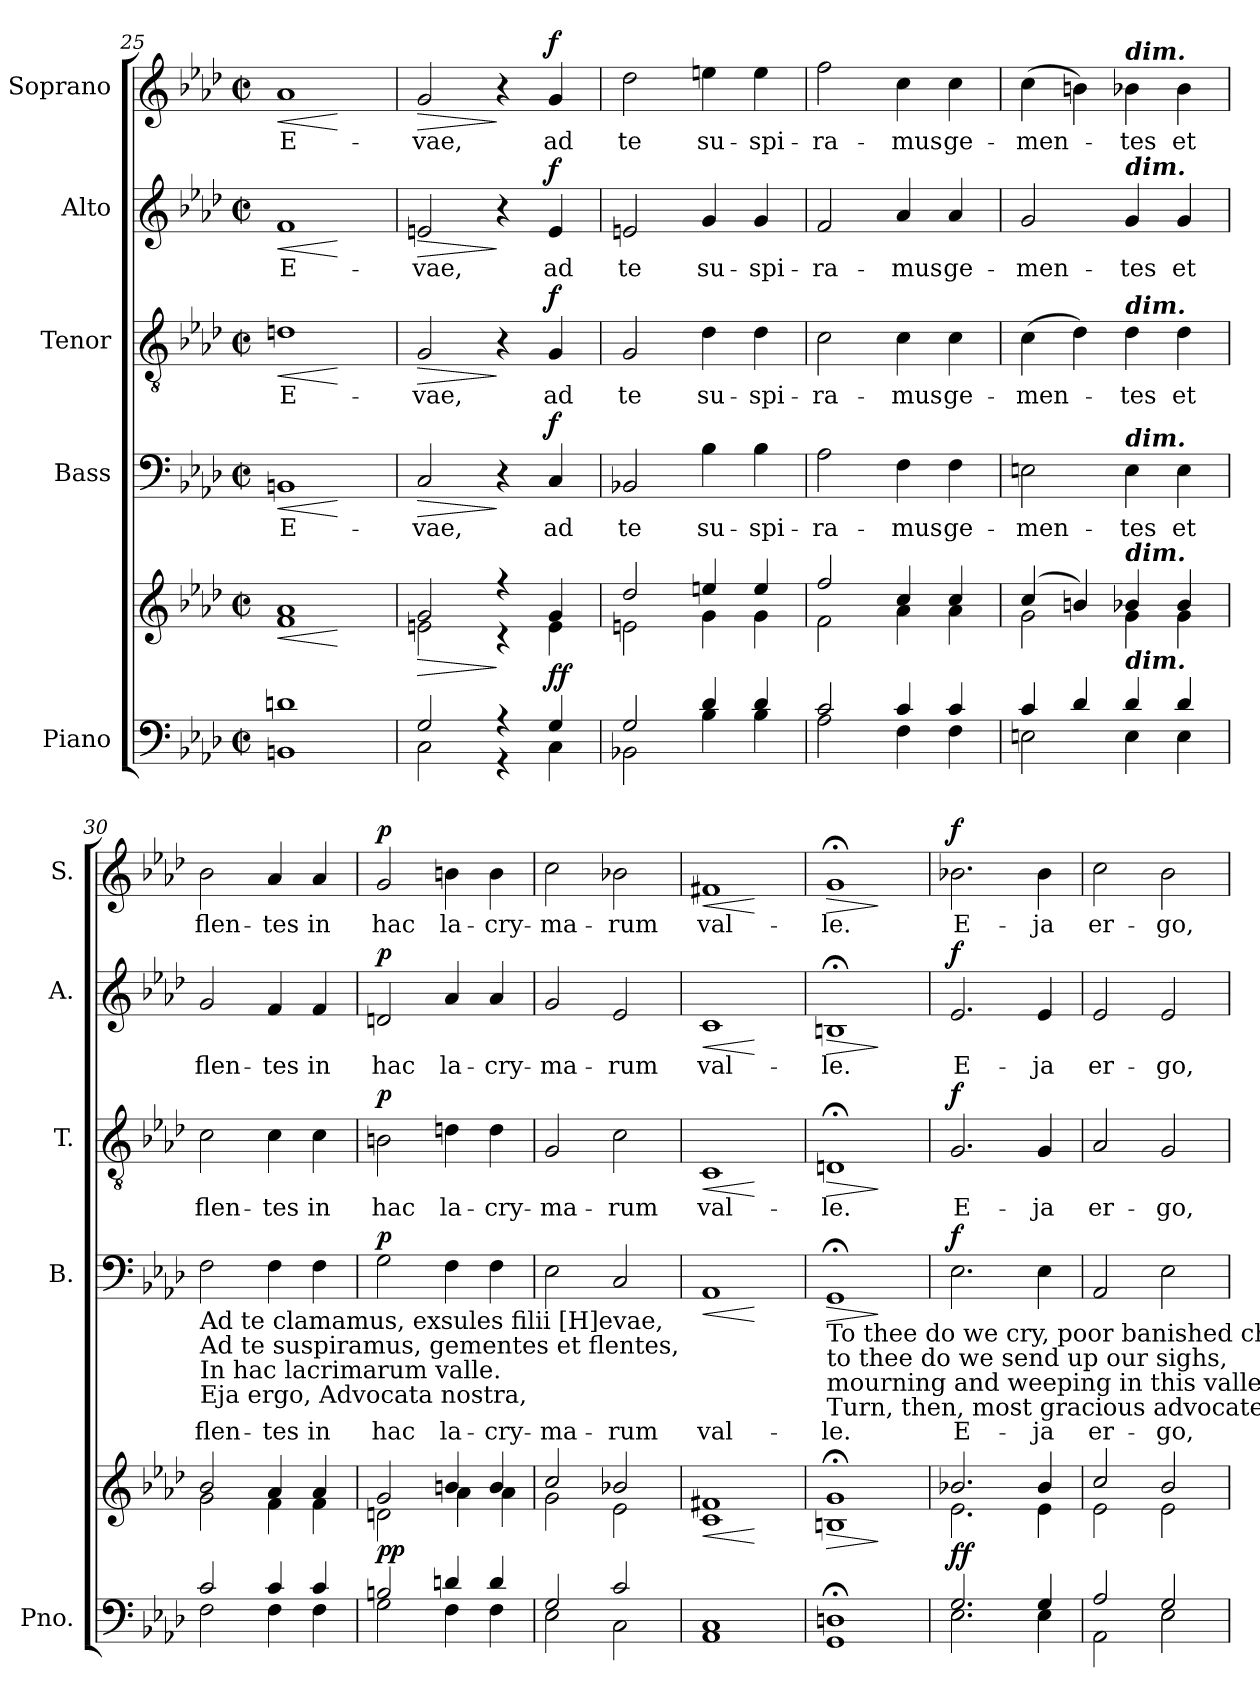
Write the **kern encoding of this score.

**kern	**kern	**dynam	**kern	**text	**dynam	**kern	**text	**dynam	**kern	**text	**dynam	**kern	**text	**dynam
*part5	*part5	*part5	*part4	*part4	*part4	*part3	*part3	*part3	*part2	*part2	*part2	*part1	*part1	*part1
*staff6	*staff5	*staff5/6	*staff4	*staff4	*staff4	*staff3	*staff3	*staff3	*staff2	*staff2	*staff2	*staff1	*staff1	*staff1
*I"Piano	*	*	*I"Bass	*	*	*I"Tenor	*	*	*I"Alto	*	*	*I"Soprano	*	*
*I'Pno.	*	*	*I'B.	*	*	*I'T.	*	*	*I'A.	*	*	*I'S.	*	*
*clefF4	*clefG2	*	*clefF4	*	*	*clefGv2	*	*	*clefG2	*	*	*clefG2	*	*
*k[b-e-a-d-]	*k[b-e-a-d-]	*	*k[b-e-a-d-]	*	*	*k[b-e-a-d-]	*	*	*k[b-e-a-d-]	*	*	*k[b-e-a-d-]	*	*
*A-:	*A-:	*	*A-:	*	*	*A-:	*	*	*A-:	*	*	*A-:	*	*
*M2/2	*M2/2	*	*M2/2	*	*	*M2/2	*	*	*M2/2	*	*	*M2/2	*	*
*met(c|)	*met(c|)	*	*met(c|)	*	*	*met(c|)	*	*	*met(c|)	*	*	*met(c|)	*	*
=25	=25	=25	=25	=25	=25	=25	=25	=25	=25	=25	=25	=25	=25	=25
*^	*	*	*	*	*	*	*	*	*	*	*	*	*	*
!	!	!	!LO:HP:b	!	!LO:LY:b	!LO:HP:b	!	!LO:LY:b	!LO:HP:b	!	!LO:LY:b	!LO:HP:b	!	!LO:LY:b	!LO:HP:b
*	*	*^	*	*	*	*	*	*	*	*	*	*	*	*	*
1dn	1BBn	1a-	1f	<	1BBn	E-	<	1dn	E-	<	1f	E-	<	1a-	E-	<
*v	*v	*	*	*	*	*	*	*	*	*	*	*	*	*	*	*
*	*v	*v	*	*	*	*	*	*	*	*	*	*	*	*	*
.	.	[	.	.	[	.	.	[	.	.	[	.	.	[
=26	=26	=26	=26	=26	=26	=26	=26	=26	=26	=26	=26	=26	=26	=26
*^	*	*	*	*	*	*	*	*	*	*	*	*	*	*
!	!	!	!LO:HP:b	!	!LO:LY:b	!LO:HP:b	!	!LO:LY:b	!LO:HP:b	!	!LO:LY:b	!LO:HP:b	!	!LO:LY:b	!LO:HP:b
*	*	*^	*	*	*	*	*	*	*	*	*	*	*	*	*
2G/	2C\	2g/	2en\	>	2C/	-vae,	>	2G/	-vae,	>	2en/	-vae,	>	2g/	-vae,	>
4r	4r	4r	4r	]	4r	.	]	4r	.	]	4r	.	]	4r	.	]
!	!	!	!	!LO:DY:a=2	!	!LO:LY:b	!	!	!LO:LY:b	!	!	!LO:LY:b	!	!	!LO:LY:b	!
!	!	!	!	!LO:DY:n=1:a	!	!	!LO:DY:a	!	!	!LO:DY:a	!	!	!LO:DY:a	!	!	!LO:DY:a
4G/	4C\	4g/	4e\	f f	4C/	ad	f	4G/	ad	f	4e/	ad	f	4g/	ad	f
=27	=27	=27	=27	=27	=27	=27	=27	=27	=27	=27	=27	=27	=27	=27	=27	=27
!	!	!	!	!	!	!LO:LY:b	!	!	!LO:LY:b	!	!	!LO:LY:b	!	!	!LO:LY:b	!
2G/	2BB-X\	2dd-/	2en\	.	2BB-X/	te	.	2G/	te	.	2en/	te	.	2dd-\	te	.
!	!	!	!	!	!	!LO:LY:b	!	!	!LO:LY:b	!	!	!LO:LY:b	!	!	!LO:LY:b	!
4d-/	4B-\	4een/	4g\	.	4B-\	su-	.	4d-\	su-	.	4g/	su-	.	4een\	su-	.
!	!	!	!	!	!	!LO:LY:b	!	!	!LO:LY:b	!	!	!LO:LY:b	!	!	!LO:LY:b	!
4d-/	4B-\	4ee/	4g\	.	4B-\	-spi-	.	4d-\	-spi-	.	4g/	-spi-	.	4ee\	-spi-	.
=28	=28	=28	=28	=28	=28	=28	=28	=28	=28	=28	=28	=28	=28	=28	=28	=28
!	!	!	!	!	!	!LO:LY:b	!	!	!LO:LY:b	!	!	!LO:LY:b	!	!	!LO:LY:b	!
2c/	2A-\	2ff/	2f\	.	2A-\	-ra-	.	2c\	-ra-	.	2f/	-ra-	.	2ff\	-ra-	.
!	!	!	!	!	!	!LO:LY:b	!	!	!LO:LY:b	!	!	!LO:LY:b	!	!	!LO:LY:b	!
4c/	4F\	4cc/	4a-\	.	4F\	-mus	.	4c\	-mus	.	4a-/	-mus	.	4cc\	-mus	.
!	!	!	!	!	!	!LO:LY:b	!	!	!LO:LY:b	!	!	!LO:LY:b	!	!	!LO:LY:b	!
4c/	4F\	4cc/	4a-\	.	4F\	ge-	.	4c\	ge-	.	4a-/	ge-	.	4cc\	ge-	.
=29	=29	=29	=29	=29	=29	=29	=29	=29	=29	=29	=29	=29	=29	=29	=29	=29
!	!	!	!	!	!	!LO:LY:b	!	!	!LO:LY:b	!	!	!LO:LY:b	!	!	!LO:LY:b	!
4c/	2En\	(>4cc/	2g\	.	2En\	-men-	.	(>4c\	-men-	.	2g/	-men-	.	(>4cc\	-men-	.
4d-/	.	4bn/)	.	.	.	.	.	4d-\)	.	.	.	.	.	4bn\)	.	.
!	!	!	!	!	!	!	!	!	!	!	!	!	!	!LO:TX:a:Bi:t=dim.	!	!
!	!	!	!	!	!	!	!	!	!	!	!LO:TX:a:Bi:t=dim.	!	!	!	!	!
!	!	!	!	!	!	!	!	!LO:TX:a:Bi:t=dim.	!	!	!	!	!	!	!	!
!	!	!	!	!	!LO:TX:a:Bi:t=dim.	!	!	!	!	!	!	!	!	!	!	!
!	!	!LO:TX:a:Bi:t=dim.	!	!	!	!	!	!	!	!	!	!	!	!	!	!
!LO:TX:a:Bi:t=dim.	!	!	!	!	!	!	!	!	!	!	!	!	!	!	!	!
!	!	!	!	!	!	!LO:LY:b	!	!	!LO:LY:b	!	!	!LO:LY:b	!	!	!LO:LY:b	!
4d-/	4E\	4b-X/	4g\	.	4E\	-tes	.	4d-\	tes	.	4g/	-tes	.	4b-X\	tes	.
!	!	!	!	!	!	!LO:LY:b	!	!	!LO:LY:b	!	!	!LO:LY:b	!	!	!LO:LY:b	!
4d-/	4E\	4b-/	4g\	.	4E\	et	.	4d-\	et	.	4g/	et	.	4b-\	et	.
!!LO:LB:g=z
=30	=30	=30	=30	=30	=30	=30	=30	=30	=30	=30	=30	=30	=30	=30	=30	=30
!	!	!	!	!	!LO:TX:b:t=Ad te clamamus, exsules filii [H]evae,	!	!	!	!	!	!	!	!	!	!	!
!	!	!	!	!	!LO:TX:b:t=Ad te suspiramus, gementes et flentes,	!	!	!	!	!	!	!	!	!	!	!
!	!	!	!	!	!LO:TX:b:t=In hac lacrimarum valle.	!	!	!	!	!	!	!	!	!	!	!
!	!	!	!	!	!LO:TX:b:t=Eja ergo, Advocata nostra,	!	!	!	!	!	!	!	!	!	!	!
!	!	!	!	!	!	!LO:LY:b	!	!	!LO:LY:b	!	!	!LO:LY:b	!	!	!LO:LY:b	!
2c/	2F\	2b-/	2g\	.	2F\	flen-	.	2c\	flen-	.	2g/	flen-	.	2b-\	flen-	.
!	!	!	!	!	!	!LO:LY:b	!	!	!LO:LY:b	!	!	!LO:LY:b	!	!	!LO:LY:b	!
4c/	4F\	4a-/	4f\	.	4F\	-tes	.	4c\	-tes	.	4f/	-tes	.	4a-/	-tes	.
!	!	!	!	!	!	!LO:LY:b	!	!	!LO:LY:b	!	!	!LO:LY:b	!	!	!LO:LY:b	!
4c/	4F\	4a-/	4f\	.	4F\	in	.	4c\	in	.	4f/	in	.	4a-/	in	.
=31	=31	=31	=31	=31	=31	=31	=31	=31	=31	=31	=31	=31	=31	=31	=31	=31
!	!	!	!	!LO:DY:a=2	!	!LO:LY:b	!	!	!LO:LY:b	!	!	!LO:LY:b	!	!	!LO:LY:b	!
!	!	!	!	!LO:DY:n=1:a	!	!	!LO:DY:a	!	!	!LO:DY:a	!	!	!LO:DY:a	!	!	!LO:DY:a
2Bn/	2G\	2g/	2dn\	p p	2G\	hac	p	2Bn\	hac	p	2dn/	hac	p	2g/	hac	p
!	!	!	!	!	!	!LO:LY:b	!	!	!LO:LY:b	!	!	!LO:LY:b	!	!	!LO:LY:b	!
4dn/	4F\	4bn/	4a-\	.	4F\	la-	.	4dn\	la-	.	4a-/	la-	.	4bn\	la-	.
!	!	!	!	!	!	!LO:LY:b	!	!	!LO:LY:b	!	!	!LO:LY:b	!	!	!LO:LY:b	!
4d/	4F\	4b/	4a-\	.	4F\	-cry-	.	4d\	-cry-	.	4a-/	-cry-	.	4b\	-cry-	.
=32	=32	=32	=32	=32	=32	=32	=32	=32	=32	=32	=32	=32	=32	=32	=32	=32
!	!	!	!	!	!	!LO:LY:b	!	!	!LO:LY:b	!	!	!LO:LY:b	!	!	!LO:LY:b	!
2G/	2E-\	2cc/	2g\	.	2E-\	-ma-	.	2G/	-ma-	.	2g/	-ma-	.	2cc\	-ma-	.
!	!	!	!	!	!	!LO:LY:b	!	!	!LO:LY:b	!	!	!LO:LY:b	!	!	!LO:LY:b	!
2c/	2C\	2b-X/	2e-\	.	2C/	-rum	.	2c\	-rum	.	2e-/	-rum	.	2b-X\	-rum	.
=33	=33	=33	=33	=33	=33	=33	=33	=33	=33	=33	=33	=33	=33	=33	=33	=33
!	!	!	!	!LO:HP:b	!	!LO:LY:b	!LO:HP:b	!	!LO:LY:b	!LO:HP:b	!	!LO:LY:b	!LO:HP:b	!	!LO:LY:b	!LO:HP:b
1C	1AA-	1f#X	1c	<	1AA-	val-	<	1C	val-	<	1c	val-	<	1f#X	val-	<
*v	*v	*	*	*	*	*	*	*	*	*	*	*	*	*	*	*
*	*v	*v	*	*	*	*	*	*	*	*	*	*	*	*	*
.	.	[	.	.	[	.	.	[	.	.	[	.	.	[
=34	=34	=34	=34	=34	=34	=34	=34	=34	=34	=34	=34	=34	=34	=34
*^	*	*	*	*	*	*	*	*	*	*	*	*	*	*
!	!	!	!	!LO:TX:b:t=To thee do we cry, poor banished children of Eve,	!	!	!	!	!	!	!	!	!	!	!
!	!	!	!	!LO:TX:b:t=to thee do we send up our sighs,	!	!	!	!	!	!	!	!	!	!	!
!	!	!	!	!LO:TX:b:t=mourning and weeping in this valley of tears.	!	!	!	!	!	!	!	!	!	!	!
!	!	!	!	!LO:TX:b:t=Turn, then, most gracious advocate,	!	!	!	!	!	!	!	!	!	!	!
!	!	!	!LO:HP:b	!	!LO:LY:b	!LO:HP:b	!	!LO:LY:b	!LO:HP:b	!	!LO:LY:b	!LO:HP:b	!	!LO:LY:b	!LO:HP:b
*	*	*^	*	*	*	*	*	*	*	*	*	*	*	*	*
1Dn;<	1GG	1g;<	1Bn	>	1GG;<	-le.	>	1Dn;<	-le.	>	1Bn;<	-le.	>	1g;<	-le.	>
*v	*v	*	*	*	*	*	*	*	*	*	*	*	*	*	*	*
*	*v	*v	*	*	*	*	*	*	*	*	*	*	*	*	*
.	.	]	.	.	]	.	.	]	.	.	]	.	.	]
=35	=35	=35	=35	=35	=35	=35	=35	=35	=35	=35	=35	=35	=35	=35
*^	*^	*	*	*	*	*	*	*	*	*	*	*	*	*
!	!	!	!	!LO:DY:a=2	!	!LO:LY:b	!	!	!LO:LY:b	!	!	!LO:LY:b	!	!	!LO:LY:b	!
!	!	!	!	!LO:DY:n=1:b	!	!	!LO:DY:a	!	!	!LO:DY:a	!	!	!LO:DY:b	!	!	!LO:DY:b
2.G/	2.E-\	2.b-X/	2.e-\	f f	2.E-\	E-	f	2.G/	E-	f	2.e-/	E-	f	2.b-X\	E-	f
!	!	!	!	!	!	!LO:LY:b	!	!	!LO:LY:b	!	!	!LO:LY:b	!	!	!LO:LY:b	!
4G/	4E-\	4b-/	4e-\	.	4E-\	-ja	.	4G/	-ja	.	4e-/	-ja	.	4b-\	-ja	.
=36	=36	=36	=36	=36	=36	=36	=36	=36	=36	=36	=36	=36	=36	=36	=36	=36
!	!	!	!	!	!	!LO:LY:b	!	!	!LO:LY:b	!	!	!LO:LY:b	!	!	!LO:LY:b	!
2A-/	2AA-\	2cc/	2e-\	.	2AA-/	er-	.	2A-/	er-	.	2e-/	er-	.	2cc\	er-	.
!	!	!	!	!	!	!LO:LY:b	!	!	!LO:LY:b	!	!	!LO:LY:b	!	!	!LO:LY:b	!
2G/	2E-\	2b-/	2e-\	.	2E-\	-go,	.	2G/	-go,	.	2e-/	-go,	.	2b-\	-go,	.
*v	*v	*	*	*	*	*	*	*	*	*	*	*	*	*	*	*
*	*v	*v	*	*	*	*	*	*	*	*	*	*	*	*	*
=	=	=	=	=	=	=	=	=	=	=	=	=	=	=
*-	*-	*-	*-	*-	*-	*-	*-	*-	*-	*-	*-	*-	*-	*-
